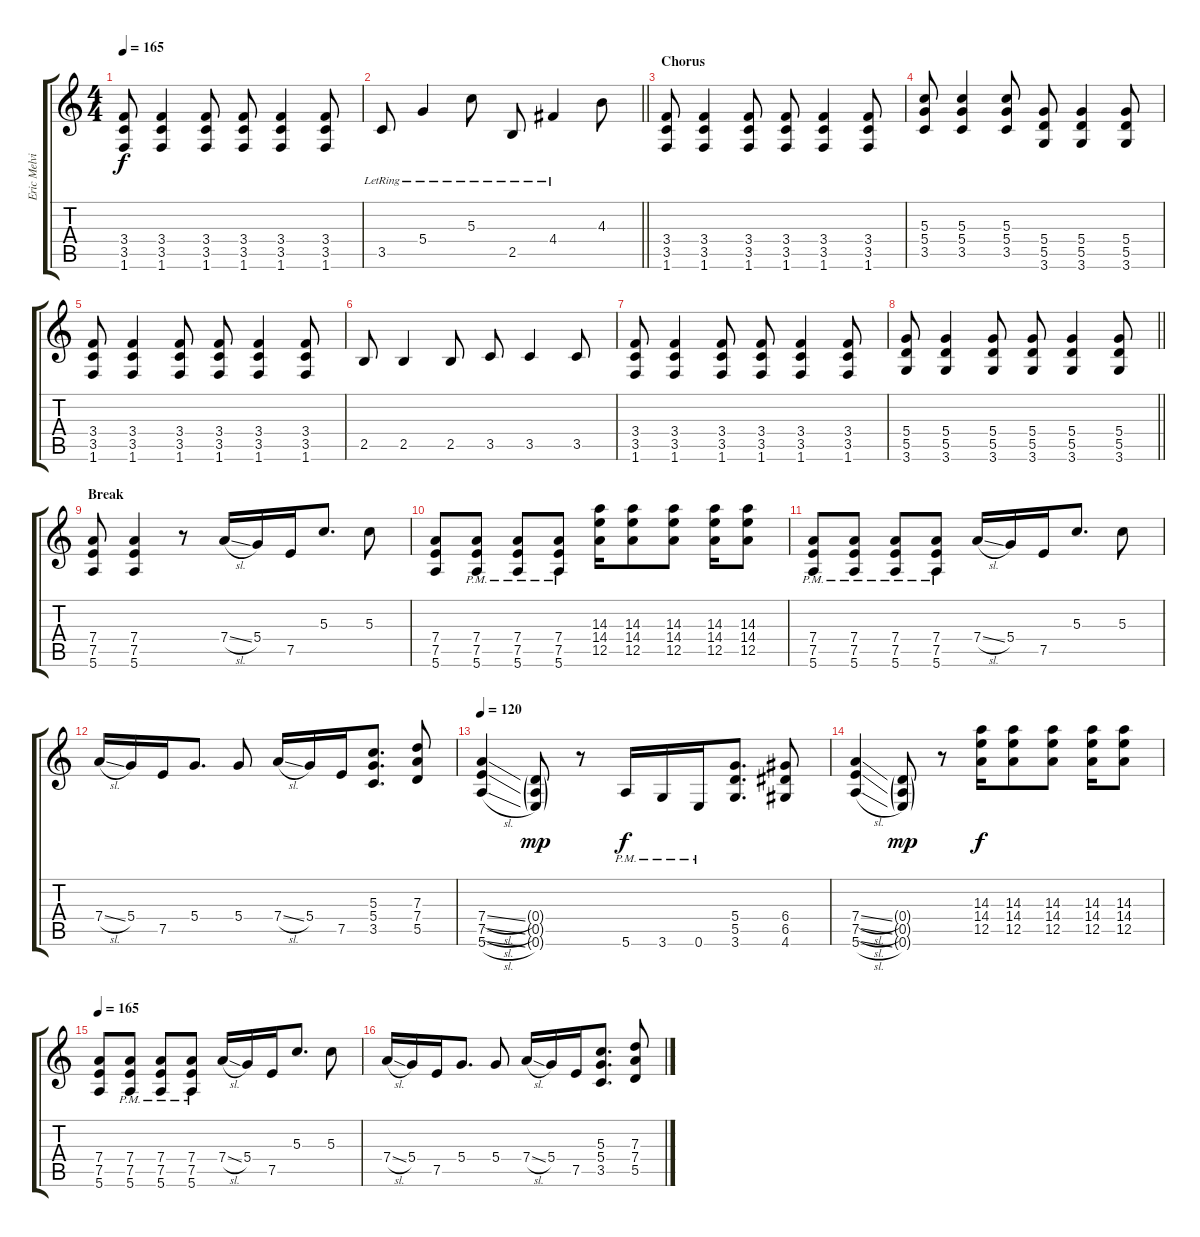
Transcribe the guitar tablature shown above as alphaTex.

\track ("Eric Melvin" "Eric Melvi") {instrument overdrivenguitar}
\staff {score tabs}
\tuning (E4 B3 G3 D3 A2 E2) {hide}
\ts (4 4)
\tempo 165
\clef g2
\ks c
(3.4 3.5 1.6).8{dy f} (3.4 3.5 1.6).4 (3.4 3.5 1.6).8 (3.4 3.5 1.6).8 (3.4 3.5 1.6).4 (3.4 3.5 1.6).8 |
\barLineRight lightlight
3.5{lr}.8 5.4{lr}.4 5.3{lr}.8 2.5{lr}.8 4.4{lr}.4 4.3.8 |
\section ("" "Chorus")
(3.4 3.5 1.6).8 (3.4 3.5 1.6).4 (3.4 3.5 1.6).8 (3.4 3.5 1.6).8 (3.4 3.5 1.6).4 (3.4 3.5 1.6).8 |
(5.3 5.4 3.5).8 (5.3 5.4 3.5).4 (5.3 5.4 3.5).8 (5.4 5.5 3.6).8 (5.4 5.5 3.6).4 (5.4 5.5 3.6).8 |
(3.4 3.5 1.6).8 (3.4 3.5 1.6).4 (3.4 3.5 1.6).8 (3.4 3.5 1.6).8 (3.4 3.5 1.6).4 (3.4 3.5 1.6).8 |
2.5.8 2.5.4 2.5.8 3.5.8 3.5.4 3.5.8 |
(3.4 3.5 1.6).8 (3.4 3.5 1.6).4 (3.4 3.5 1.6).8 (3.4 3.5 1.6).8 (3.4 3.5 1.6).4 (3.4 3.5 1.6).8 |
\barLineRight lightlight
(5.4 5.5 3.6).8 (5.4 5.5 3.6).4 (5.4 5.5 3.6).8 (5.4 5.5 3.6).8 (5.4 5.5 3.6).4 (5.4 5.5 3.6).8 |
\section ("" "Break")
(7.4 7.5 5.6).8 (7.4 7.5 5.6).4 r.8 7.4{sl}.16 5.4.16 7.5.16 5.3.8{d} 5.3.8 |
(7.4 7.5 5.6).8 (7.4{pm} 7.5{pm} 5.6{pm}).8 (7.4{pm} 7.5{pm} 5.6{pm}).8 (7.4{pm} 7.5{pm} 5.6{pm}).8 (14.3 14.4 12.5).16 (14.3 14.4 12.5).8 (14.3 14.4 12.5).8 (14.3 14.4 12.5).16 (14.3 14.4 12.5).8 |
(7.4{pm} 7.5{pm} 5.6{pm}).8 (7.4{pm} 7.5{pm} 5.6{pm}).8 (7.4{pm} 7.5{pm} 5.6{pm}).8 (7.4{pm} 7.5{pm} 5.6{pm}).8 7.4{sl}.16 5.4.16 7.5.16 5.3.8{d} 5.3.8 |
7.4{sl}.16 5.4.16 7.5.16 5.4.8{d} 5.4.8 7.4{sl}.16 5.4.16 7.5.16 (5.3 5.4 3.5).8{d} (7.3 7.4 5.5).8 |
\tempo 120
(7.4{sl} 7.5{sl} 5.6{sl}).4 (0.4{g} 0.5{g} 0.6{g}).8{dy mp} r.8 5.6{pm}.16{dy f} 3.6{pm}.16 0.6{pm}.16 (5.4 5.5 3.6).8{d} (6.4 6.5 4.6).8 |
(7.4{sl} 7.5{sl} 5.6{sl}).4 (0.4{g} 0.5{g} 0.6{g}).8{dy mp} r.8 (14.3 14.4 12.5).16{dy f} (14.3 14.4 12.5).8 (14.3 14.4 12.5).8 (14.3 14.4 12.5).16 (14.3 14.4 12.5).8 |
\tempo 170
\tempo 165
(7.4 7.5 5.6).8 (7.4{pm} 7.5{pm} 5.6{pm}).8 (7.4{pm} 7.5{pm} 5.6{pm}).8 (7.4{pm} 7.5{pm} 5.6{pm}).8 7.4{sl}.16 5.4.16 7.5.16 5.3.8{d} 5.3.8 |
7.4{sl}.16 5.4.16 7.5.16 5.4.8{d} 5.4.8 7.4{sl}.16 5.4.16 7.5.16 (5.3 5.4 3.5).8{d} (7.3 7.4 5.5).8
